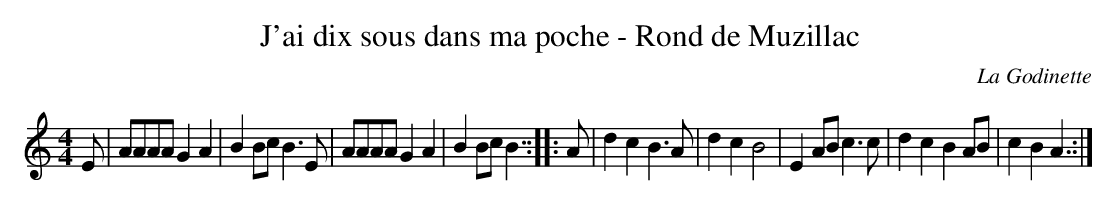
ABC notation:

X:1
T:J'ai dix sous dans ma poche - Rond de Muzillac
C:La Godinette
M:4/4
L:1/8
K:C
E|AAAA G2A2|B2Bc B3E|AAAA G2A2|B2Bc B3:|\
|:A|d2c2 B3A|d2c2B4|E2AB c3c|d2c2 B2AB|c2B2A3:|
